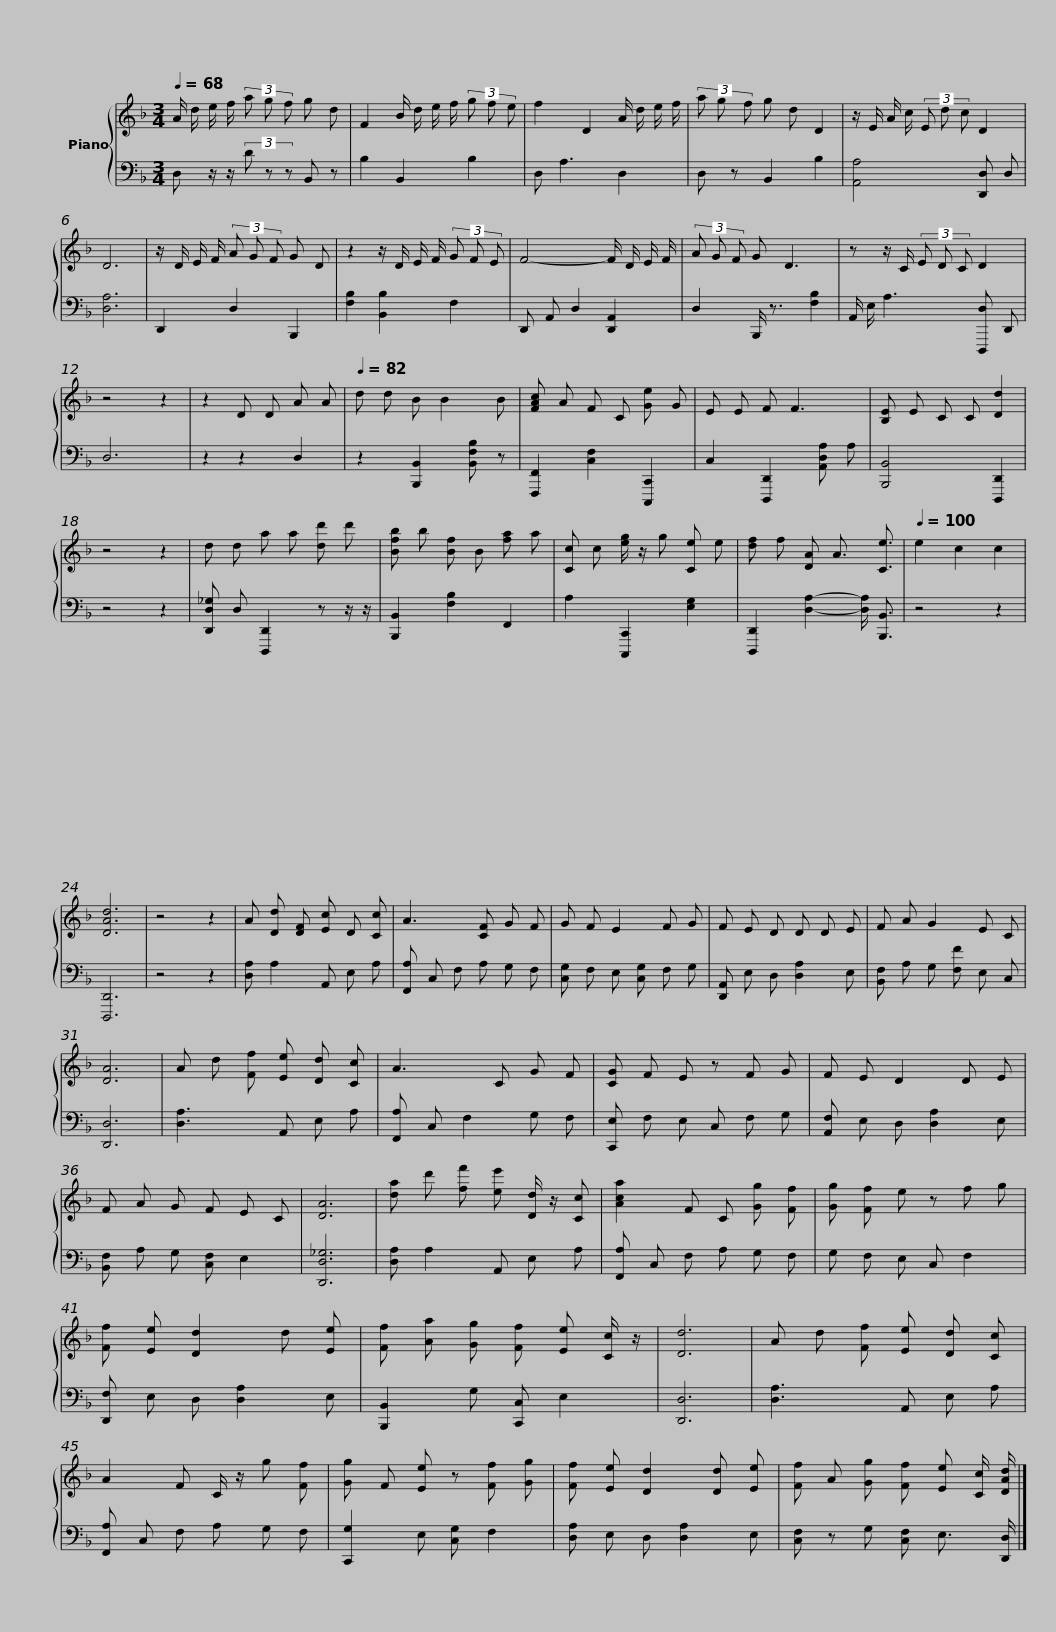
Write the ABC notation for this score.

X:1
%%score { 1 | 2 }
L:1/8
Q:1/4=68
M:3/4
I:linebreak $
K:F
V:1 treble
V:2 bass
V:1
 A/ d/ e/ f/ (3a g f g d | F2 B/ d/ e/ f/ (3g f e | f2 D2 A/ d/ e/ f/ | (3a g f g d D2 | z/ E/ A/ c/ (3E d c D2 |$ %5
 D6 | z/ D/ E/ F/ (3A G F G D | z2 z/ D/ E/ F/ (3G F E | F4- F/ D/ E/ F/ | (3A G F G D3 |$ %10
 z z/ C/ (3E D C D2 | z4 z2 | z2 D D A A |[Q:1/4=82] d d B B2 B | [FAc] A F C [Ge] G | %15
 E E F F3 |$ [B,E] E C C [Dd]2 | z4 z2 | d d a a [dd'] d' | [Bfb] b [Bf] B [fa] a | %20
 [Cc] c [eg]/ z/ g [Ce] e | [df] f [DA] A3/2 [Ce]3/2 |[Q:1/4=100] e2 c2 c2 |$ [DAd]6 | z4 z2 | %25
 A [Dd] [DF] [Ec] D [Cc] | A3 [CF] G F | G F E2 F G | F E D D D E |$ F A G2 E C | %30
 [DA]6 | A d [Ff] [Ee] [Dd] [Cc] | A3 C G F | [CG] F E z F G | F E D2 D E |$ %35
 F A G F E C | [DA]6 | [da] d' [ff'] [ee'] [Dd]/ z/ [Cc] | [Aca]2 F C [Gg] [Ff] | [Gg] [Ff] e z f g | %40
 [Ff] [Ee] [Dd]2 d [Ee] |$ [Ff] [Aa] [Gg] [Ff] [Ee] [Cc]/ z/ | [Dd]6 | A d [Ff] [Ee] [Dd] [Cc] | A2 F C/ z/ g [Ff] | %45
 [Gg] F [Ee] z [Ff] [Gg] | [Ff] [Ee] [Dd]2 [Dd] [Ee] |$ [Ff] A [Gg] [Ff] [Ee] [Cc]/ [DAd]/ |] %48
V:2
 D, z/ z/ (3D z z B,, z | B,2 B,,2 B,2 | D, A,3 D,2 | D, z B,,2 B,2 | [A,,A,]4 [D,,D,] D, |$ %5
 [D,A,]6 | D,,2 D,2 B,,,2 | [F,B,]2 [B,,B,]2 F,2 | D,, A,, D,2 [D,,A,,]2 | D,2 B,,,/ z3/2 [F,B,]2 |$ %10
 A,,/ E,/ A,3 [D,,,D,] D,, | D,6 | z2 z2 D,2 | z2 [B,,,B,,]2 [B,,F,B,] z | [F,,,F,,]2 [C,F,]2 [C,,,C,,]2 | %15
 C,2 [D,,,D,,]2 [A,,D,A,] A, |$ [B,,,B,,]4 [D,,,D,,]2 | z4 z2 | [D,,D,_G,] D, [D,,,D,,]2 z z/ z/ | [B,,,B,,]2 [F,B,]2 F,,2 | %20
 A,2 [C,,,C,,]2 [E,G,]2 | [D,,,D,,]2 [D,A,]2- [D,A,]/ [B,,,B,,]3/2 | z4 z2 |$ [D,,,D,,]6 | z4 z2 | %25
 [D,A,] A,2 A,, E, A, | [F,,A,] C, F, A, G, F, | [C,G,] F, E, [C,G,] F, G, | [D,,A,,] E, D, [D,A,]2 E, |$ [B,,F,] A, G, [F,F] E, C, | %30
 [D,,D,]6 | [D,A,]3 A,, E, A, | [F,,A,] C, F,2 G, F, | [C,,E,] F, E, C, F, G, | [A,,F,] E, D, [D,A,]2 E, |$ %35
 [B,,F,] A, G, [C,F,] E,2 | [D,,D,_G,]6 | [D,A,] A,2 A,, E, A, | [F,,A,] C, F, A, G, F, | G, F, E, C, F,2 | %40
 [D,,F,] E, D, [D,A,]2 E, |$ [B,,,B,,]2 G, [C,,C,] E,2 | [D,,D,]6 | [D,A,]3 A,, E, A, | [F,,A,] C, F, A, G, F, | %45
 [C,,G,]2 E, [C,G,] F,2 | [D,A,] E, D, [D,A,]2 E, |$ [C,F,] z G, [C,F,] E,3/2 [D,,D,]/ |] %48
